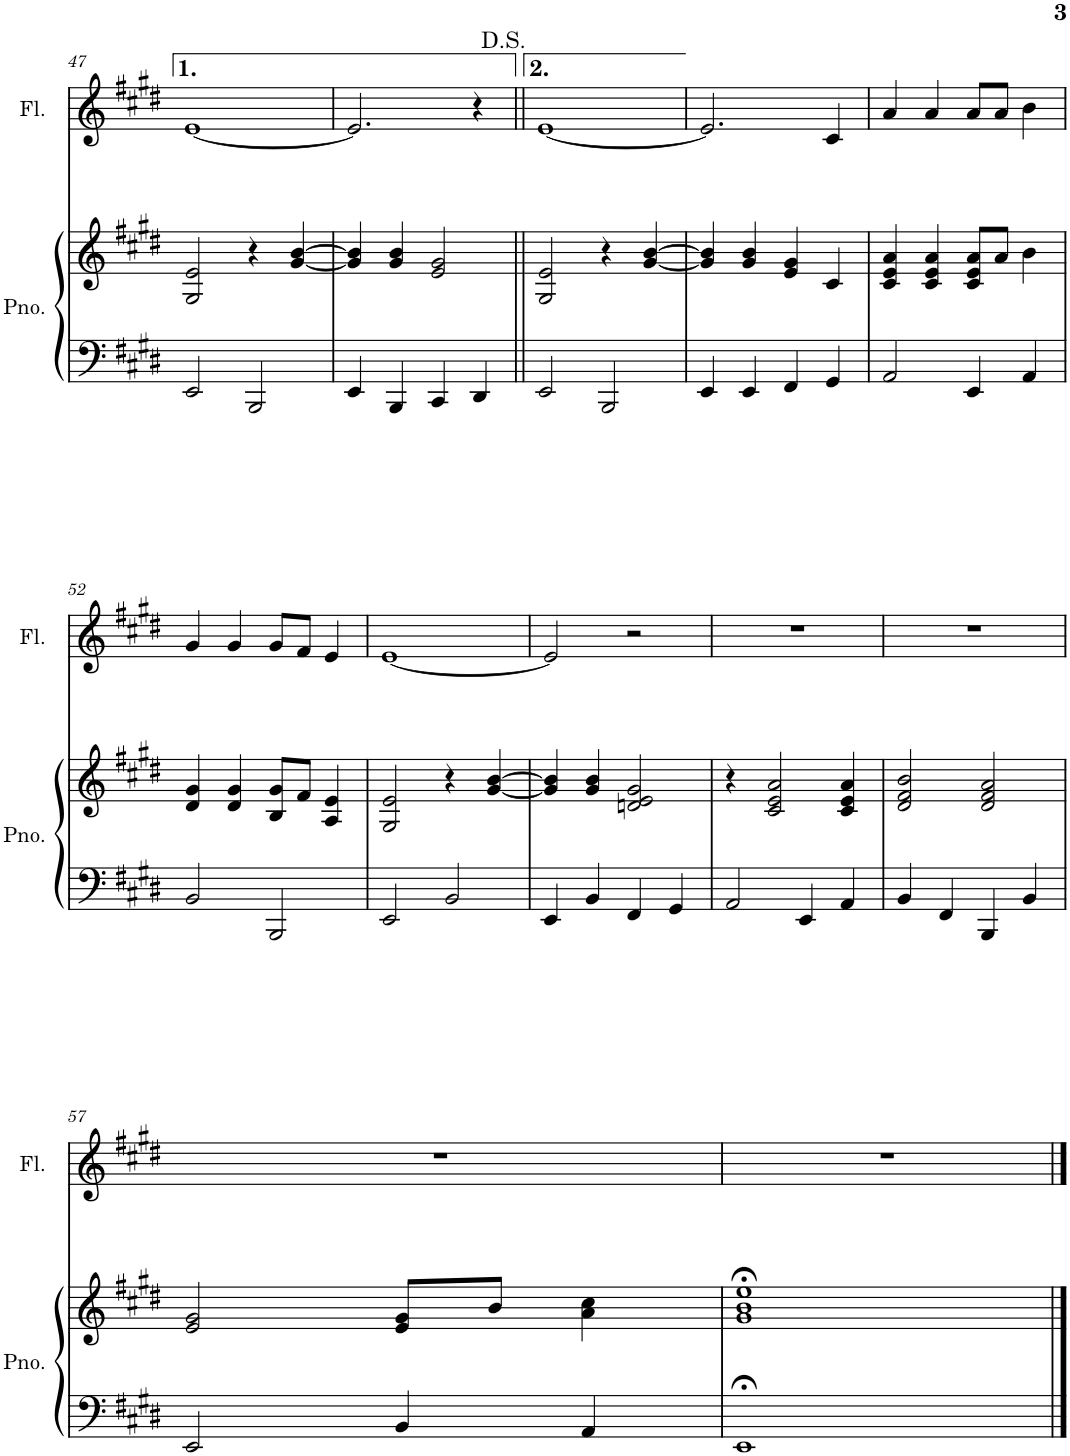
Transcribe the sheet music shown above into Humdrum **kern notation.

**kern	**kern	**kern
*part2	*part2	*part1
*staff3	*staff2	*staff1
*I"Piano	*	*I"Dwarsfluit
*I'Pno.	*	*
!!LO:PB:g=z
*clefF4	*clefG2	*clefG2
*k[f#c#g#d#]	*k[f#c#g#d#]	*k[f#c#g#d#]
*M2/2	*M2/2	*M2/2
*met(c|)	*met(c|)	*met(c|)
=47	=47	=47
2EE/	2G#/ 2e/	[1e
2BBB/	4r	.
.	[4g#/ [4b/	.
=48	=48	=48
4EE/	4g#/] 4b/]	2.e/]
4BBB/	4g#/ 4b/	.
4CC#/	2e/ 2g#/	.
4DD#/	.	4r
=49||	=49||	=49||
2EE/	2G#/ 2e/	[1e
2BBB/	4r	.
.	[4g#/ [4b/	.
=50	=50	=50
4EE/	4g#/] 4b/]	2.e/]
4EE/	4g#/ 4b/	.
4FF#/	4e/ 4g#/	.
4GG#/	4c#/	4c#/
=51	=51	=51
2AA/	4c#/ 4e/ 4a/	4a/
.	4c#/ 4e/ 4a/	4a/
4EE/	8c#/ 8e/ 8a/L	8a/L
.	8a/J	8a/J
4AA/	4b\	4b\
!!LO:LB:g=z
=52	=52	=52
2BB/	4d#/ 4g#/	4g#/
.	4d#/ 4g#/	4g#/
2BBB/	8B/ 8g#/L	8g#/L
.	8f#/J	8f#/J
.	4A/ 4e/	4e/
=53	=53	=53
2EE/	2G#/ 2e/	[1e
2BB/	4r	.
.	[4g#/ [4b/	.
=54	=54	=54
4EE/	4g#/] 4b/]	2e/]
4BB/	4g#/ 4b/	.
4FF#/	2dn/ 2e/ 2g#/	2r
4GG#/	.	.
=55	=55	=55
2AA/	4r	1r
.	2c#/ 2e/ 2a/	.
4EE/	.	.
4AA/	4c#/ 4e/ 4a/	.
=56	=56	=56
4BB/	2d#/ 2f#/ 2b/	1r
4FF#/	.	.
4BBB/	2d#/ 2f#/ 2a/	.
4BB/	.	.
!!LO:LB:g=z
=57	=57	=57
2EE/	2e/ 2g#/	1r
4BB/	8e/ 8g#/L	.
.	8b/J	.
4AA/	4a\ 4cc#\	.
=58	=58	=58
1EE;<	1g#;< 1b;< 1ee;<	1r
==	==	==
*-	*-	*-
